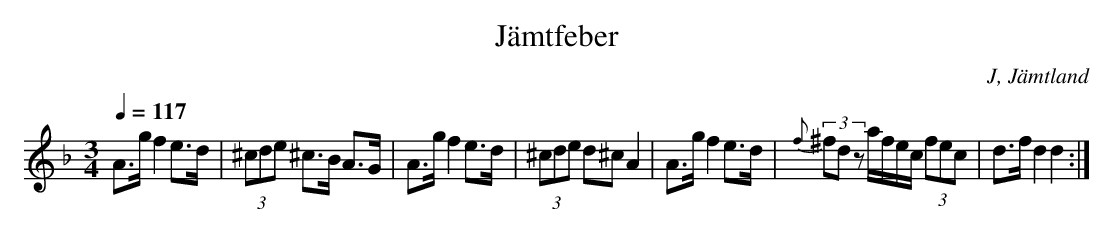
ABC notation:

X:1
T: Jämtfeber
O: J, Jämtland
M:3/4
L:1/8
Q:1/4=117
K:Dm
A>g f2 e>d|(3^cde ^c>B A>G|A>g f2 e>d|(3^cde d^c A2|A>g f2 e>d|{f}(3^fdz a/f/e/c/ (3fec|d>f d2 d2 :|
